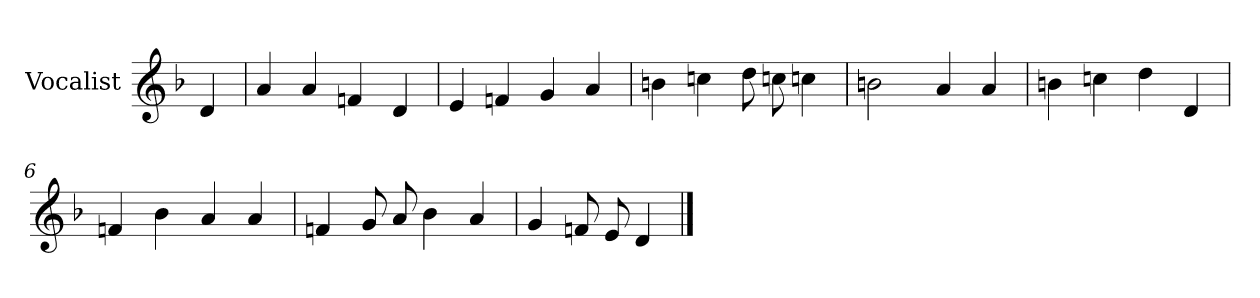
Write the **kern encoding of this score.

**kern
*part1
*staff1
*I"Vocalist
*k[b-]
*d:
=
4d
=1
4a
4a
4fn
4d
=2
4e
4fn
4g
4a
=3
4bn
4ccn
8dd
8ccn
4ccn
=4
2bn
4a
4a
=5
4bn
4ccn
4dd
4d
=6
4fn
4b-
4a
4a
=7
4fn
8g
8a
4b-
4a
=8
4g
8fn
8e
4d
==
*-
